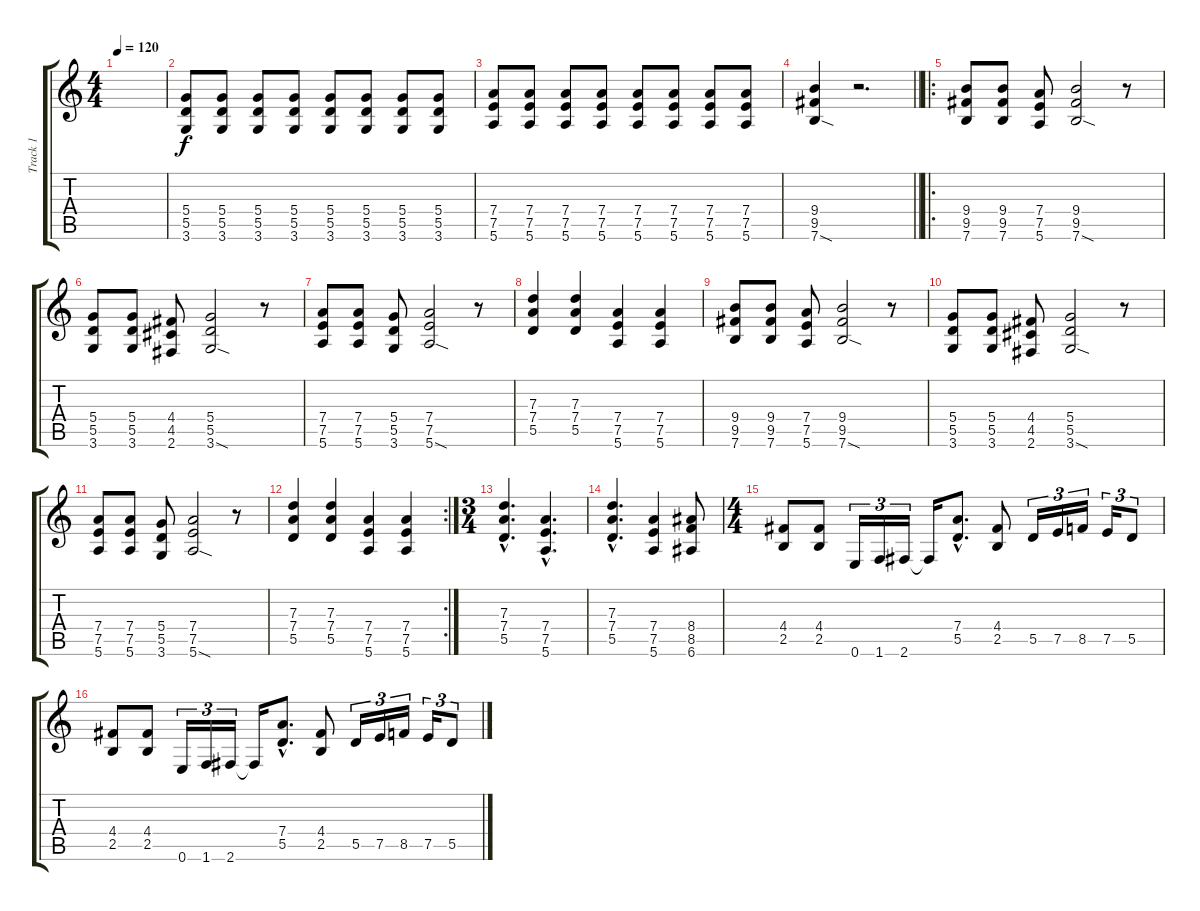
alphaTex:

\track ("Track 1" "Track 1") {instrument distortionguitar}
\staff {score tabs}
\tuning (E4 B3 G3 D3 A2 E2) {hide}
\ts (4 4)
\tempo 120
\clef g2
\ks c
|
(5.4 5.5 3.6).8 (5.4 5.5 3.6).8 (5.4 5.5 3.6).8 (5.4 5.5 3.6).8 (5.4 5.5 3.6).8 (5.4 5.5 3.6).8 (5.4 5.5 3.6).8 (5.4 5.5 3.6).8 |
(7.4 7.5 5.6).8 (7.4 7.5 5.6).8 (7.4 7.5 5.6).8 (7.4 7.5 5.6).8 (7.4 7.5 5.6).8 (7.4 7.5 5.6).8 (7.4 7.5 5.6).8 (7.4 7.5 5.6).8 |
\barLineRight lightlight
(9.4 9.5 7.6{sod}).4 r.2{d} |
\ro
(9.4 9.5 7.6).8 (9.4 9.5 7.6).8 (7.4 7.5 5.6).8 (9.4 9.5 7.6{sod}).2 r.8 |
(5.4 5.5 3.6).8 (5.4 5.5 3.6).8 (4.4 4.5 2.6).8 (5.4 5.5 3.6{sod}).2 r.8 |
(7.4 7.5 5.6).8 (7.4 7.5 5.6).8 (5.4 5.5 3.6).8 (7.4 7.5 5.6{sod}).2 r.8 |
(7.3 7.4 5.5).4 (7.3 7.4 5.5).4 (7.4 7.5 5.6).4 (7.4 7.5 5.6).4 |
(9.4 9.5 7.6).8 (9.4 9.5 7.6).8 (7.4 7.5 5.6).8 (9.4 9.5 7.6{sod}).2 r.8 |
(5.4 5.5 3.6).8 (5.4 5.5 3.6).8 (4.4 4.5 2.6).8 (5.4 5.5 3.6{sod}).2 r.8 |
(7.4 7.5 5.6).8 (7.4 7.5 5.6).8 (5.4 5.5 3.6).8 (7.4 7.5 5.6{sod}).2 r.8 |
\rc 2
(7.3 7.4 5.5).4 (7.3 7.4 5.5).4 (7.4 7.5 5.6).4 (7.4 7.5 5.6).4 |
\ts (3 4)
(7.3{hac} 7.4{hac} 5.5{hac}).4{d} (7.4{hac} 7.5{hac} 5.6{hac}).4{d} |
(7.3{hac} 7.4{hac} 5.5{hac}).4{d} (7.4 7.5 5.6).4 (8.4 8.5 6.6).8 |
\ts (4 4)
(4.4 2.5).8 (4.4 2.5).8 0.6.16{tu (3 2)} 1.6.16{tu (3 2)} 2.6.16{tu (3 2)} 2.6{t}.16 (7.4{hac} 5.5{hac}).8{d} (4.4 2.5).8 5.5.16{tu (3 2)} 7.5.16{tu (3 2)} 8.5.16{tu (3 2)} 7.5.16{tu (3 2)} 5.5.8{tu (3 2)} |
(4.4 2.5).8 (4.4 2.5).8 0.6.16{tu (3 2)} 1.6.16{tu (3 2)} 2.6.16{tu (3 2)} 2.6{t}.16 (7.4{hac} 5.5{hac}).8{d} (4.4 2.5).8 5.5.16{tu (3 2)} 7.5.16{tu (3 2)} 8.5.16{tu (3 2)} 7.5.16{tu (3 2)} 5.5.8{tu (3 2)}
